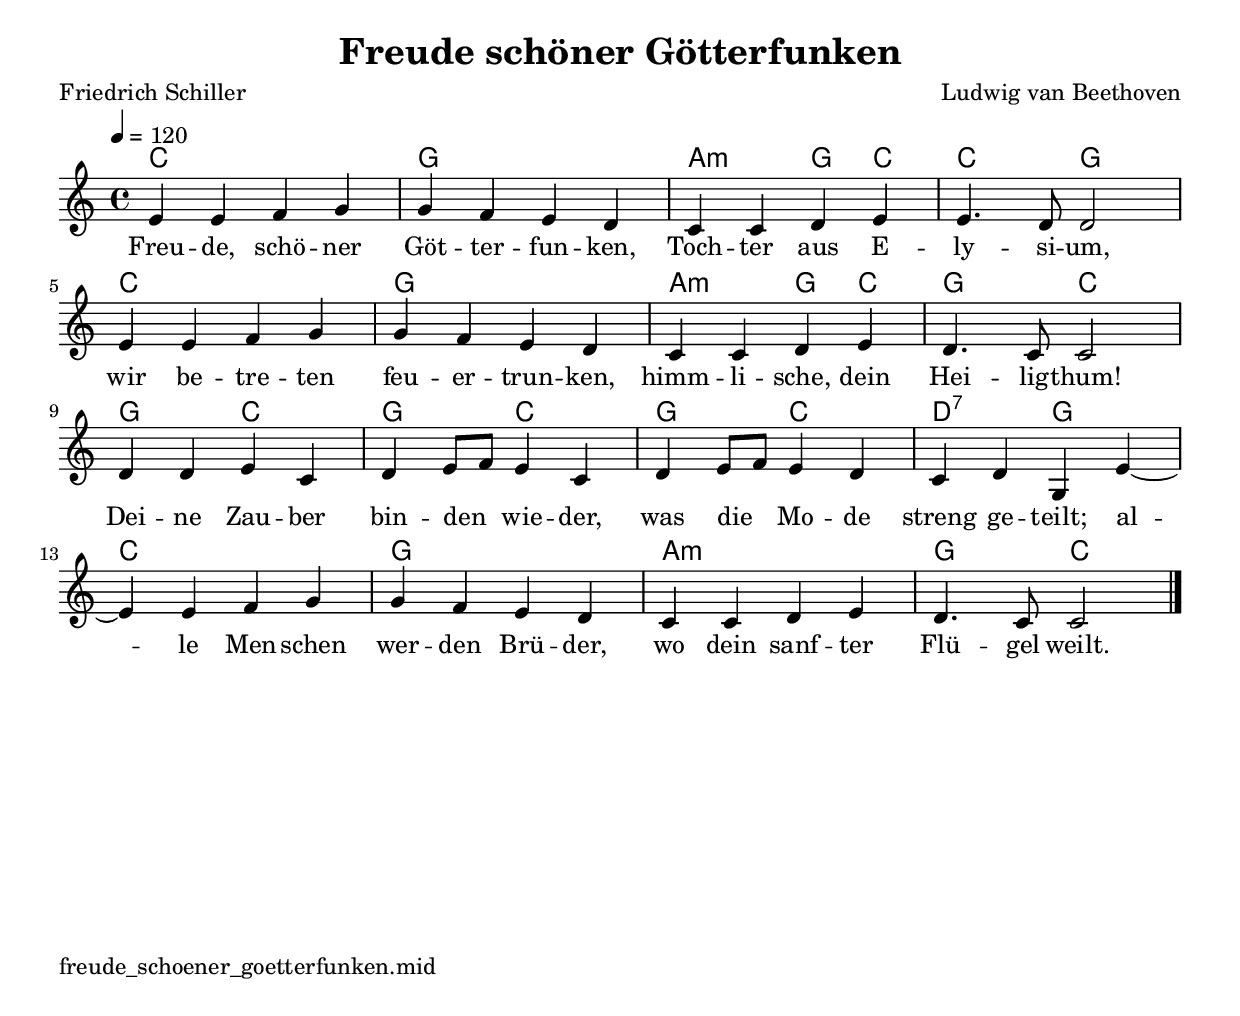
\version "2.24.3"
\bookpart {
  \tocItem \markup  "Freude schöner Götterfunken"
  \header { title = "Freude schöner Götterfunken"
     composer = "Ludwig van Beethoven"
     poet     = "Friedrich Schiller"
}
\score {
   \layout { indent = 0 }
   \midi { \tempo 4 = 120 }
   <<
   \chords {
      c1 g1 a2:m g4 c c2 g
      c1 g1 a2:m g4 c g2 c
      g2 c g c g c d:7 g
      c1 g a:m g2 c
   }
   \relative c' {
      \autoBeamOff
      \tempo 4=120
      e4 e f g g f e d c c d e e4. d8 d2 \break
      e4 e f g g f e d c c d e d4. c8 c2 \break
      d4 d e c d e8[ f] e4 c d e8[ f] e4 d c d g, e'~ \break
      e4 e f g g f e d c c d e d4. c8 c2 \bar "|."
   }
   \addlyrics {
       Freu -- de, schö -- ner Göt -- ter -- fun -- ken,
       Toch -- ter aus E -- ly -- si -- um,
       wir be -- tre -- ten feu -- er -- trun -- ken,
       himm -- li -- sche, dein Hei -- lig -- thum!
       Dei -- ne Zau -- ber bin -- den_ wie -- der,
       was die Mo -- de streng ge -- teilt;
       al -- le Men -- schen wer -- den Brü -- der,
       wo dein sanf -- ter Flü -- gel weilt.
   }
   >>
}

 \markup{
  \vspace #10
  \with-url #"http:///edgar-saenger.de/musik/volkslieder/src/freude_schoener_goetterfunken.mid"
                                                            {freude_schoener_goetterfunken.mid}
}

}